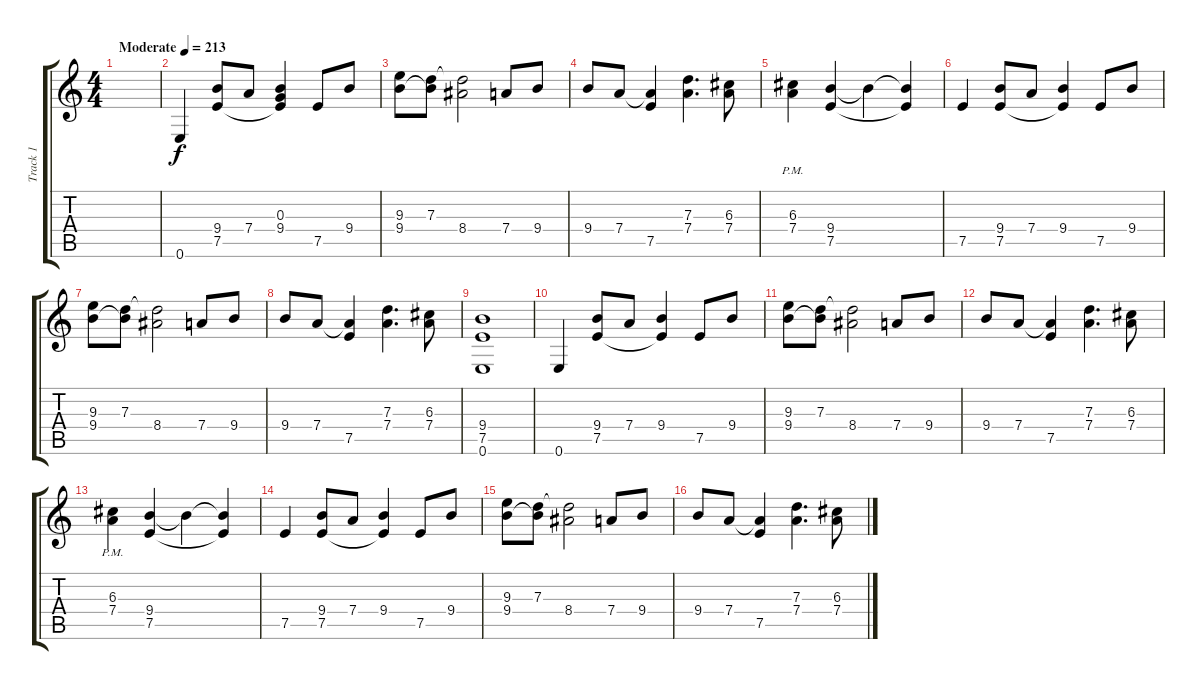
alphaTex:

\track ("Track 1" "Track 1") {instrument distortionguitar}
\staff {score tabs}
\tuning (E4 B3 G3 D3 A2 E2) {hide}
\ts (4 4)
\tempo (213 "Moderate")
\clef g2
\ks c
|
0.6.4 (9.4 7.5).8 7.4.8 (0.3 9.4 7.5{t}).4 7.5.8 9.4.8 |
(9.3 9.4).8 (7.3 9.4{t}).8 (7.3{t} 8.4).2 7.4.8 9.4.8 |
9.4.8 7.4.8 (7.4{t} 7.5).4 (7.3 7.4).4{d} (6.3 7.4).8 |
(6.3{pm} 7.4{pm}).4 (9.4 7.5).4 9.4{t}.4 (9.4{t} 7.5{t}).4 |
7.5.4 (9.4 7.5).8 7.4.8 (9.4 7.5{t}).4 7.5.8 9.4.8 |
(9.3 9.4).8 (7.3 9.4{t}).8 (7.3{t} 8.4).2 7.4.8 9.4.8 |
9.4.8 7.4.8 (7.4{t} 7.5).4 (7.3 7.4).4{d} (6.3 7.4).8 |
(9.4 7.5 0.6).1 |
0.6.4 (9.4 7.5).8 7.4.8 (9.4 7.5{t}).4 7.5.8 9.4.8 |
(9.3 9.4).8 (7.3 9.4{t}).8 (7.3{t} 8.4).2 7.4.8 9.4.8 |
9.4.8 7.4.8 (7.4{t} 7.5).4 (7.3 7.4).4{d} (6.3 7.4).8 |
(6.3{pm} 7.4{pm}).4 (9.4 7.5).4 9.4{t}.4 (9.4{t} 7.5{t}).4 |
7.5.4 (9.4 7.5).8 7.4.8 (9.4 7.5{t}).4 7.5.8 9.4.8 |
(9.3 9.4).8 (7.3 9.4{t}).8 (7.3{t} 8.4).2 7.4.8 9.4.8 |
9.4.8 7.4.8 (7.4{t} 7.5).4 (7.3 7.4).4{d} (6.3 7.4).8
